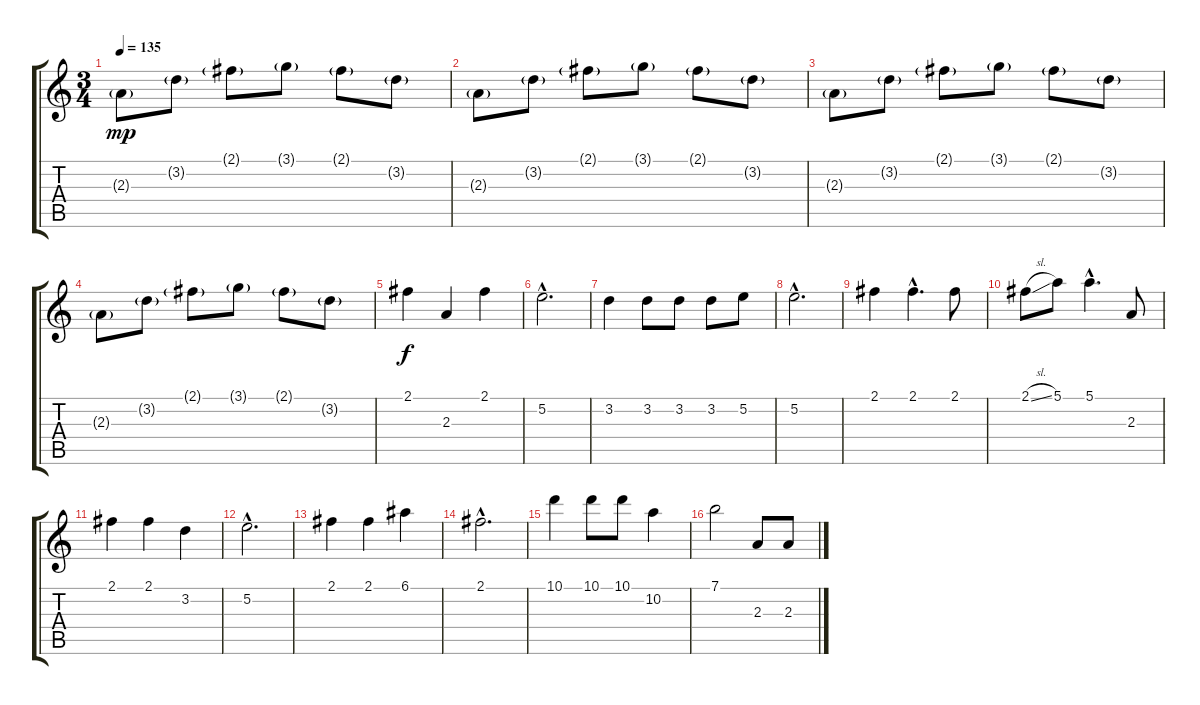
\track "" {instrument acousticguitarnylon}
\staff {score tabs}
\tuning (E4 B3 G3 D3 A2 E2) {hide}
\ts (3 4)
\tempo 135
\clef g2
\ks c
2.3{g}.8{dy mp} 3.2{g}.8 2.1{g}.8 3.1{g}.8 2.1{g}.8 3.2{g}.8 |
2.3{g}.8 3.2{g}.8 2.1{g}.8 3.1{g}.8 2.1{g}.8 3.2{g}.8 |
2.3{g}.8 3.2{g}.8 2.1{g}.8 3.1{g}.8 2.1{g}.8 3.2{g}.8 |
2.3{g}.8 3.2{g}.8 2.1{g}.8 3.1{g}.8 2.1{g}.8 3.2{g}.8 |
2.1.4{dy f} 2.3.4 2.1.4 |
5.2{hac}.2{d} |
3.2.4 3.2.8 3.2.8 3.2.8 5.2.8 |
5.2{hac}.2{d} |
2.1.4 2.1{hac}.4{d} 2.1.8 |
2.1{sl}.8 5.1.8 5.1{hac}.4{d} 2.3.8 |
2.1.4 2.1.4 3.2.4 |
5.2{hac}.2{d} |
2.1.4 2.1.4 6.1.4 |
2.1{hac}.2{d} |
10.1.4 10.1.8 10.1.8 10.2.4 |
7.1.2 2.3.8 2.3.8
